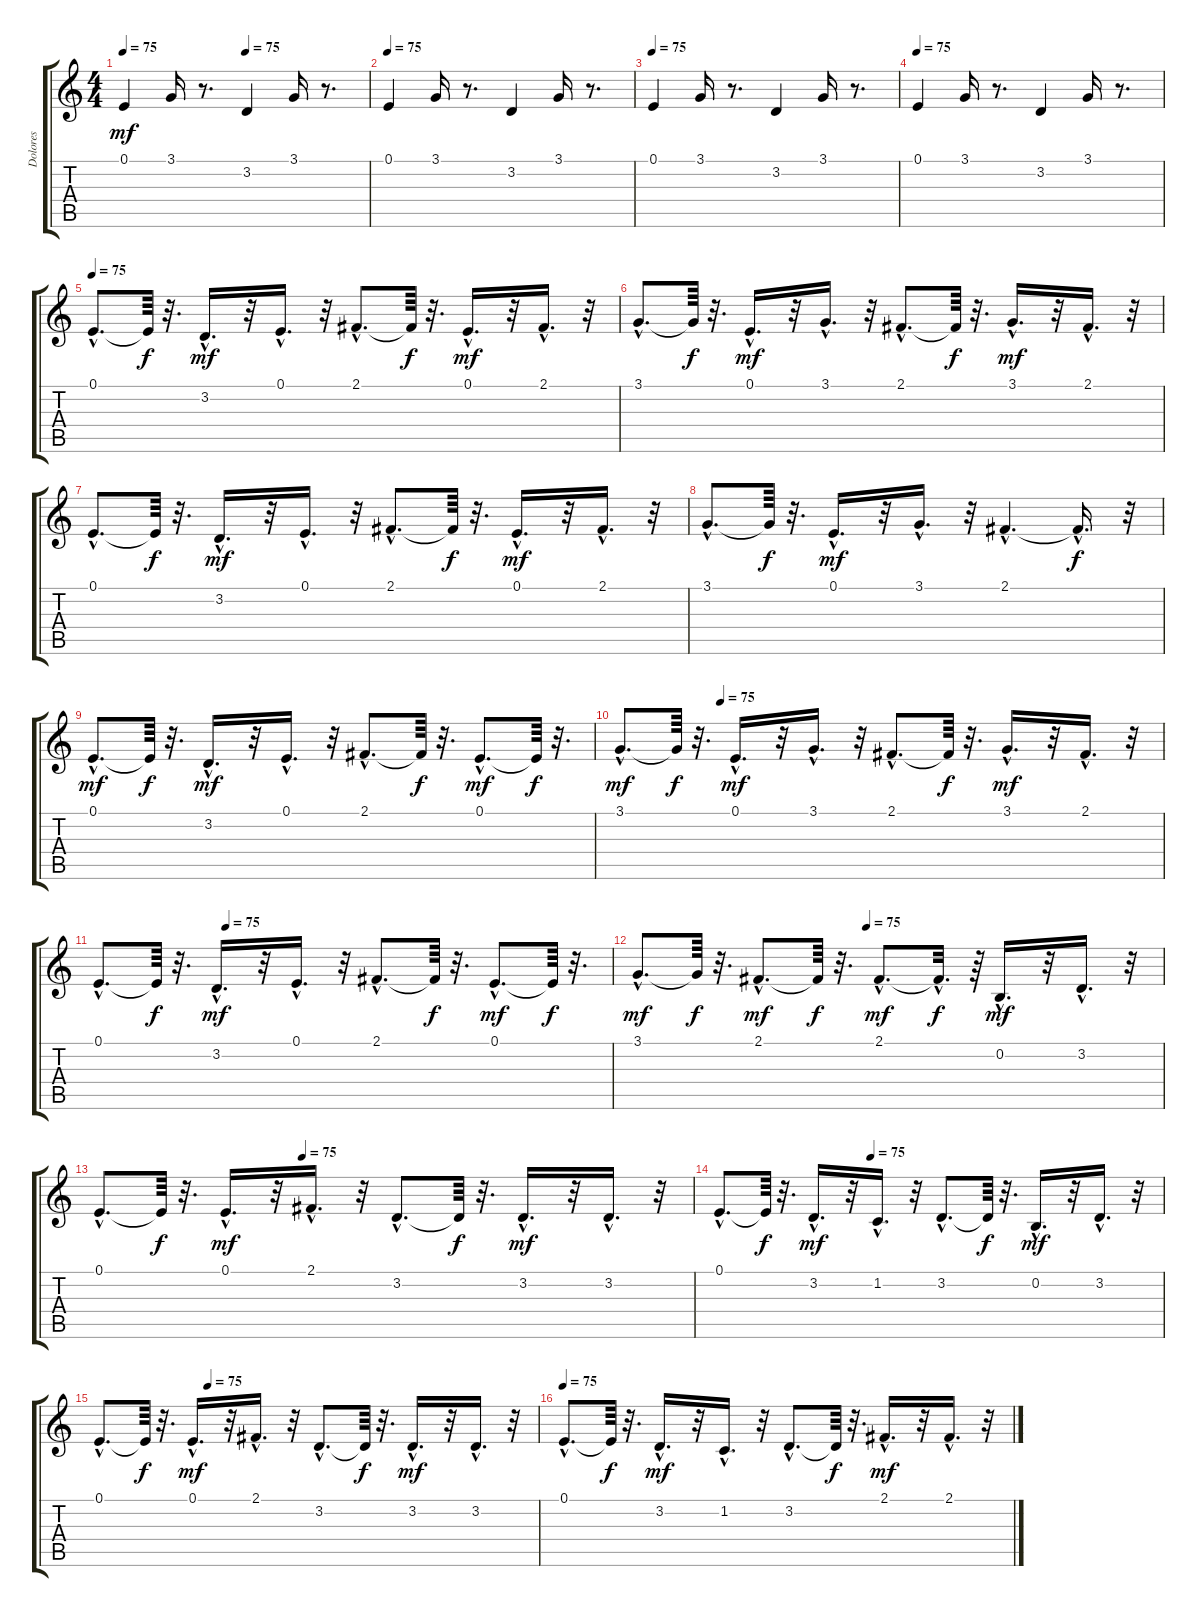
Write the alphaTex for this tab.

\track ("Dolores" "Dolores") {instrument panflute}
\staff {score tabs}
\tuning (E4 B3 G3 D3 A2 E2) {hide}
\ts (4 4)
\tempo 75
\tempo (75 0.5)
\clef g2
\ks c
0.1.4{dy mf} 3.1.16 r.8{d} 3.2.4 3.1.16 r.8{d} |
\tempo 75
0.1.4 3.1.16 r.8{d} 3.2.4 3.1.16 r.8{d} |
\tempo 75
0.1.4 3.1.16 r.8{d} 3.2.4 3.1.16 r.8{d} |
\tempo 75
0.1.4 3.1.16 r.8{d} 3.2.4 3.1.16 r.8{d} |
\tempo 75
0.1{hac}.8{d} 0.1{t}.64{dy f} r.32{d} 3.2{hac}.16{d dy mf} r.32 0.1{hac}.16{d} r.32 2.1{hac}.8{d} 2.1{t}.64{dy f} r.32{d} 0.1{hac}.16{d dy mf} r.32 2.1{hac}.16{d} r.32 |
3.1{hac}.8{d} 3.1{t}.64{dy f} r.32{d} 0.1{hac}.16{d dy mf} r.32 3.1{hac}.16{d} r.32 2.1{hac}.8{d} 2.1{t}.64{dy f} r.32{d} 3.1{hac}.16{d dy mf} r.32 2.1{hac}.16{d} r.32 |
0.1{hac}.8{d} 0.1{t}.64{dy f} r.32{d} 3.2{hac}.16{d dy mf} r.32 0.1{hac}.16{d} r.32 2.1{hac}.8{d} 2.1{t}.64{dy f} r.32{d} 0.1{hac}.16{d dy mf} r.32 2.1{hac}.16{d} r.32 |
3.1{hac}.8{d} 3.1{t}.64{dy f} r.32{d} 0.1{hac}.16{d dy mf} r.32 3.1{hac}.16{d} r.32 2.1{hac}.4{d} 2.1{hac t}.16{d dy f} r.32 |
0.1{hac}.8{d dy mf} 0.1{t}.64{dy f} r.32{d} 3.2{hac}.16{d dy mf} r.32 0.1{hac}.16{d} r.32 2.1{hac}.8{d} 2.1{t}.64{dy f} r.32{d} 0.1{hac}.8{d dy mf} 0.1{t}.64{dy f} r.32{d} |
\tempo (75 0.1875)
3.1{hac}.8{d dy mf} 3.1{t}.64{dy f} r.32{d} 0.1{hac}.16{d dy mf} r.32 3.1{hac}.16{d} r.32 2.1{hac}.8{d} 2.1{t}.64{dy f} r.32{d} 3.1{hac}.16{d dy mf} r.32 2.1{hac}.16{d} r.32 |
\tempo (75 0.25)
0.1{hac}.8{d} 0.1{t}.64{dy f} r.32{d} 3.2{hac}.16{d dy mf} r.32 0.1{hac}.16{d} r.32 2.1{hac}.8{d} 2.1{t}.64{dy f} r.32{d} 0.1{hac}.8{d dy mf} 0.1{t}.64{dy f} r.32{d} |
\tempo (75 0.4375)
3.1{hac}.8{d dy mf} 3.1{t}.64{dy f} r.32{d} 2.1{hac}.8{d dy mf} 2.1{t}.64{dy f} r.32{d} 2.1{hac}.8{d dy mf} 2.1{hac t}.32{d dy f} r.64 0.2{hac}.16{d dy mf} r.32 3.2{hac}.16{d} r.32 |
\tempo (75 0.34375)
0.1{hac}.8{d} 0.1{t}.64{dy f} r.32{d} 0.1{hac}.16{d dy mf} r.32 2.1{hac}.16{d} r.32 3.2{hac}.8{d} 3.2{t}.64{dy f} r.32{d} 3.2{hac}.16{d dy mf} r.32 3.2{hac}.16{d} r.32 |
\tempo (75 0.34375)
0.1{hac}.8{d} 0.1{t}.64{dy f} r.32{d} 3.2{hac}.16{d dy mf} r.32 1.2{hac}.16{d} r.32 3.2{hac}.8{d} 3.2{t}.64{dy f} r.32{d} 0.2{hac}.16{d dy mf} r.32 3.2{hac}.16{d} r.32 |
\tempo (75 0.25)
0.1{hac}.8{d} 0.1{t}.64{dy f} r.32{d} 0.1{hac}.16{d dy mf} r.32 2.1{hac}.16{d} r.32 3.2{hac}.8{d} 3.2{t}.64{dy f} r.32{d} 3.2{hac}.16{d dy mf} r.32 3.2{hac}.16{d} r.32 |
\tempo 75
0.1{hac}.8{d} 0.1{t}.64{dy f} r.32{d} 3.2{hac}.16{d dy mf} r.32 1.2{hac}.16{d} r.32 3.2{hac}.8{d} 3.2{t}.64{dy f} r.32{d} 2.1{hac}.16{d dy mf} r.32 2.1{hac}.16{d} r.32
